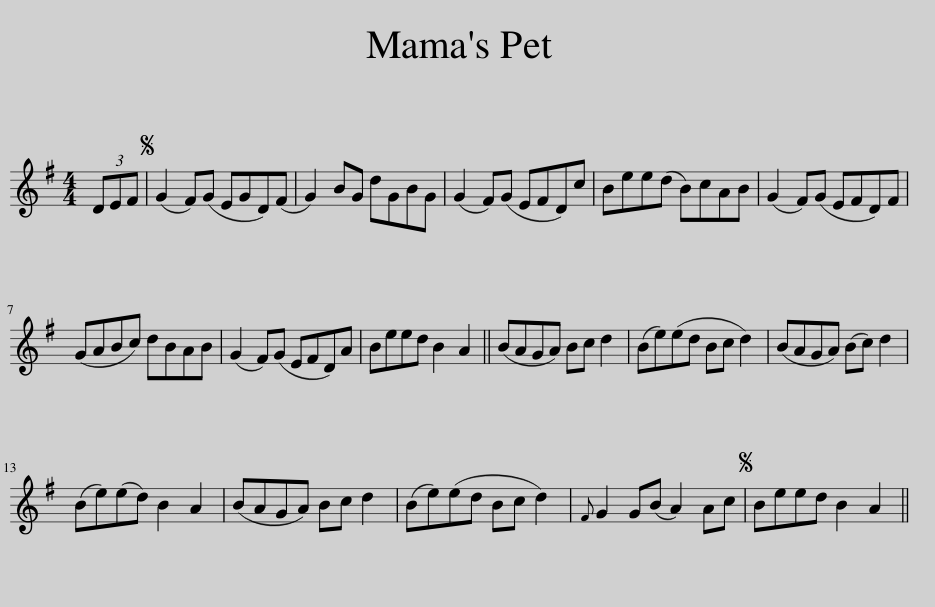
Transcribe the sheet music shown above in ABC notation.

X:1
L:1/8
M:4/4
I:linebreak $
K:G
V:1 treble
V:1
 (3DEF |S (G2 F)(G EGD)(F | G2) BG dGBG | (G2 F)(G EFD)c | Bee(d B)cAB | %5
 (G2 F)(G EFD)F |$ (GABc) dBAB | (G2 F)(G EFD)A | Beed B2 A2 || (BAGA) Bc d2 | %10
 (Be)(ed Bc d2) | (BAGA) (Bc) d2 |$ (Be)(ed) B2 A2 | (BAGA) Bc d2 | (Be)(ed Bc d2) | %15
{F} G2 G(B A2) Ac |S Beed B2 A2 || %17
